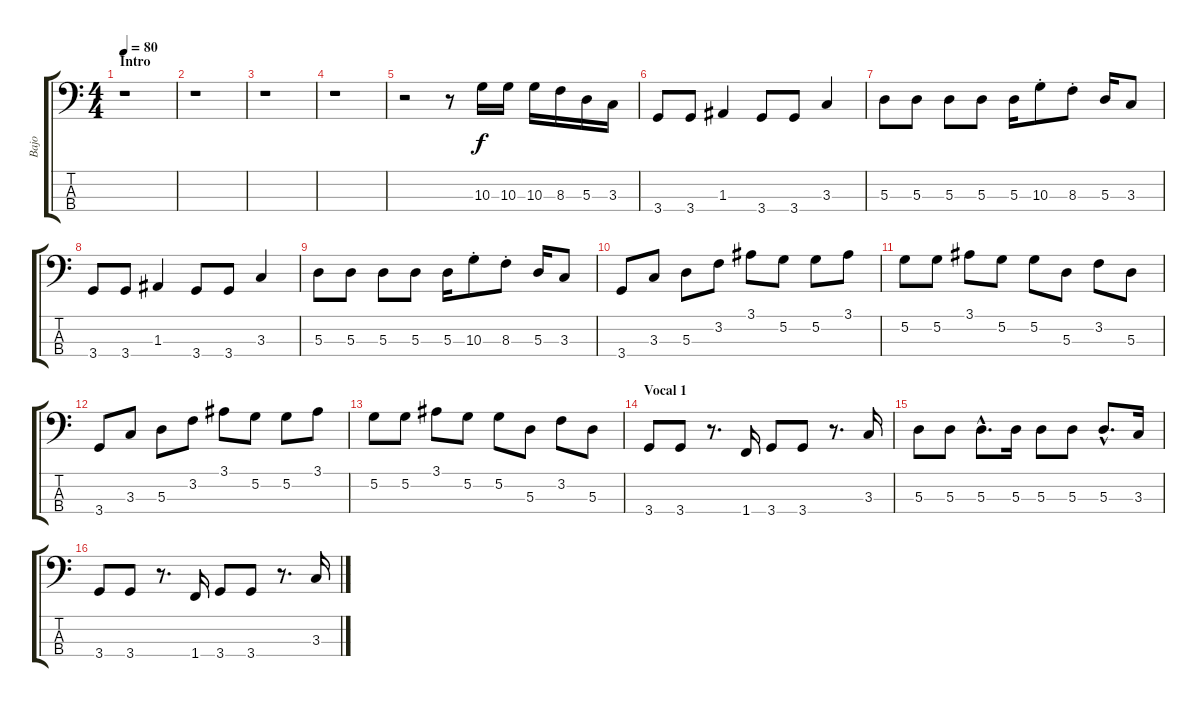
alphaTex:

\track ("Bajo" "Bajo") {instrument electricbasspick}
\staff {score tabs}
\tuning (G2 D2 A1 E1) {hide}
\ts (4 4)
\section ("" "Intro")
\tempo 80
\clef f4
\ks c
r.1{dy f instrument electricbasspick} |
r.1 |
r.1 |
r.1 |
r.2 r.8 10.3.16 10.3.16 10.3.16 8.3.16 5.3.16 3.3.16 |
3.4.8 3.4.8 1.3.4 3.4.8 3.4.8 3.3.4 |
5.3.8 5.3.8 5.3.8 5.3.8 5.3.16 10.3{st}.8 8.3{st}.8 5.3.16 3.3.8 |
3.4.8 3.4.8 1.3.4 3.4.8 3.4.8 3.3.4 |
5.3.8 5.3.8 5.3.8 5.3.8 5.3.16 10.3{st}.8 8.3{st}.8 5.3.16 3.3.8 |
3.4.8 3.3.8 5.3.8 3.2.8 3.1.8 5.2.8 5.2.8 3.1.8 |
5.2.8 5.2.8 3.1.8 5.2.8 5.2.8 5.3.8 3.2.8 5.3.8 |
3.4.8 3.3.8 5.3.8 3.2.8 3.1.8 5.2.8 5.2.8 3.1.8 |
5.2.8 5.2.8 3.1.8 5.2.8 5.2.8 5.3.8 3.2.8 5.3.8 |
\section ("" "Vocal 1")
3.4.8 3.4.8 r.8{d} 1.4.16 3.4.8 3.4.8 r.8{d} 3.3.16 |
5.3.8 5.3.8 5.3{hac}.8{d} 5.3.16 5.3.8 5.3.8 5.3{hac}.8{d} 3.3.16 |
3.4.8 3.4.8 r.8{d} 1.4.16 3.4.8 3.4.8 r.8{d} 3.3.16
